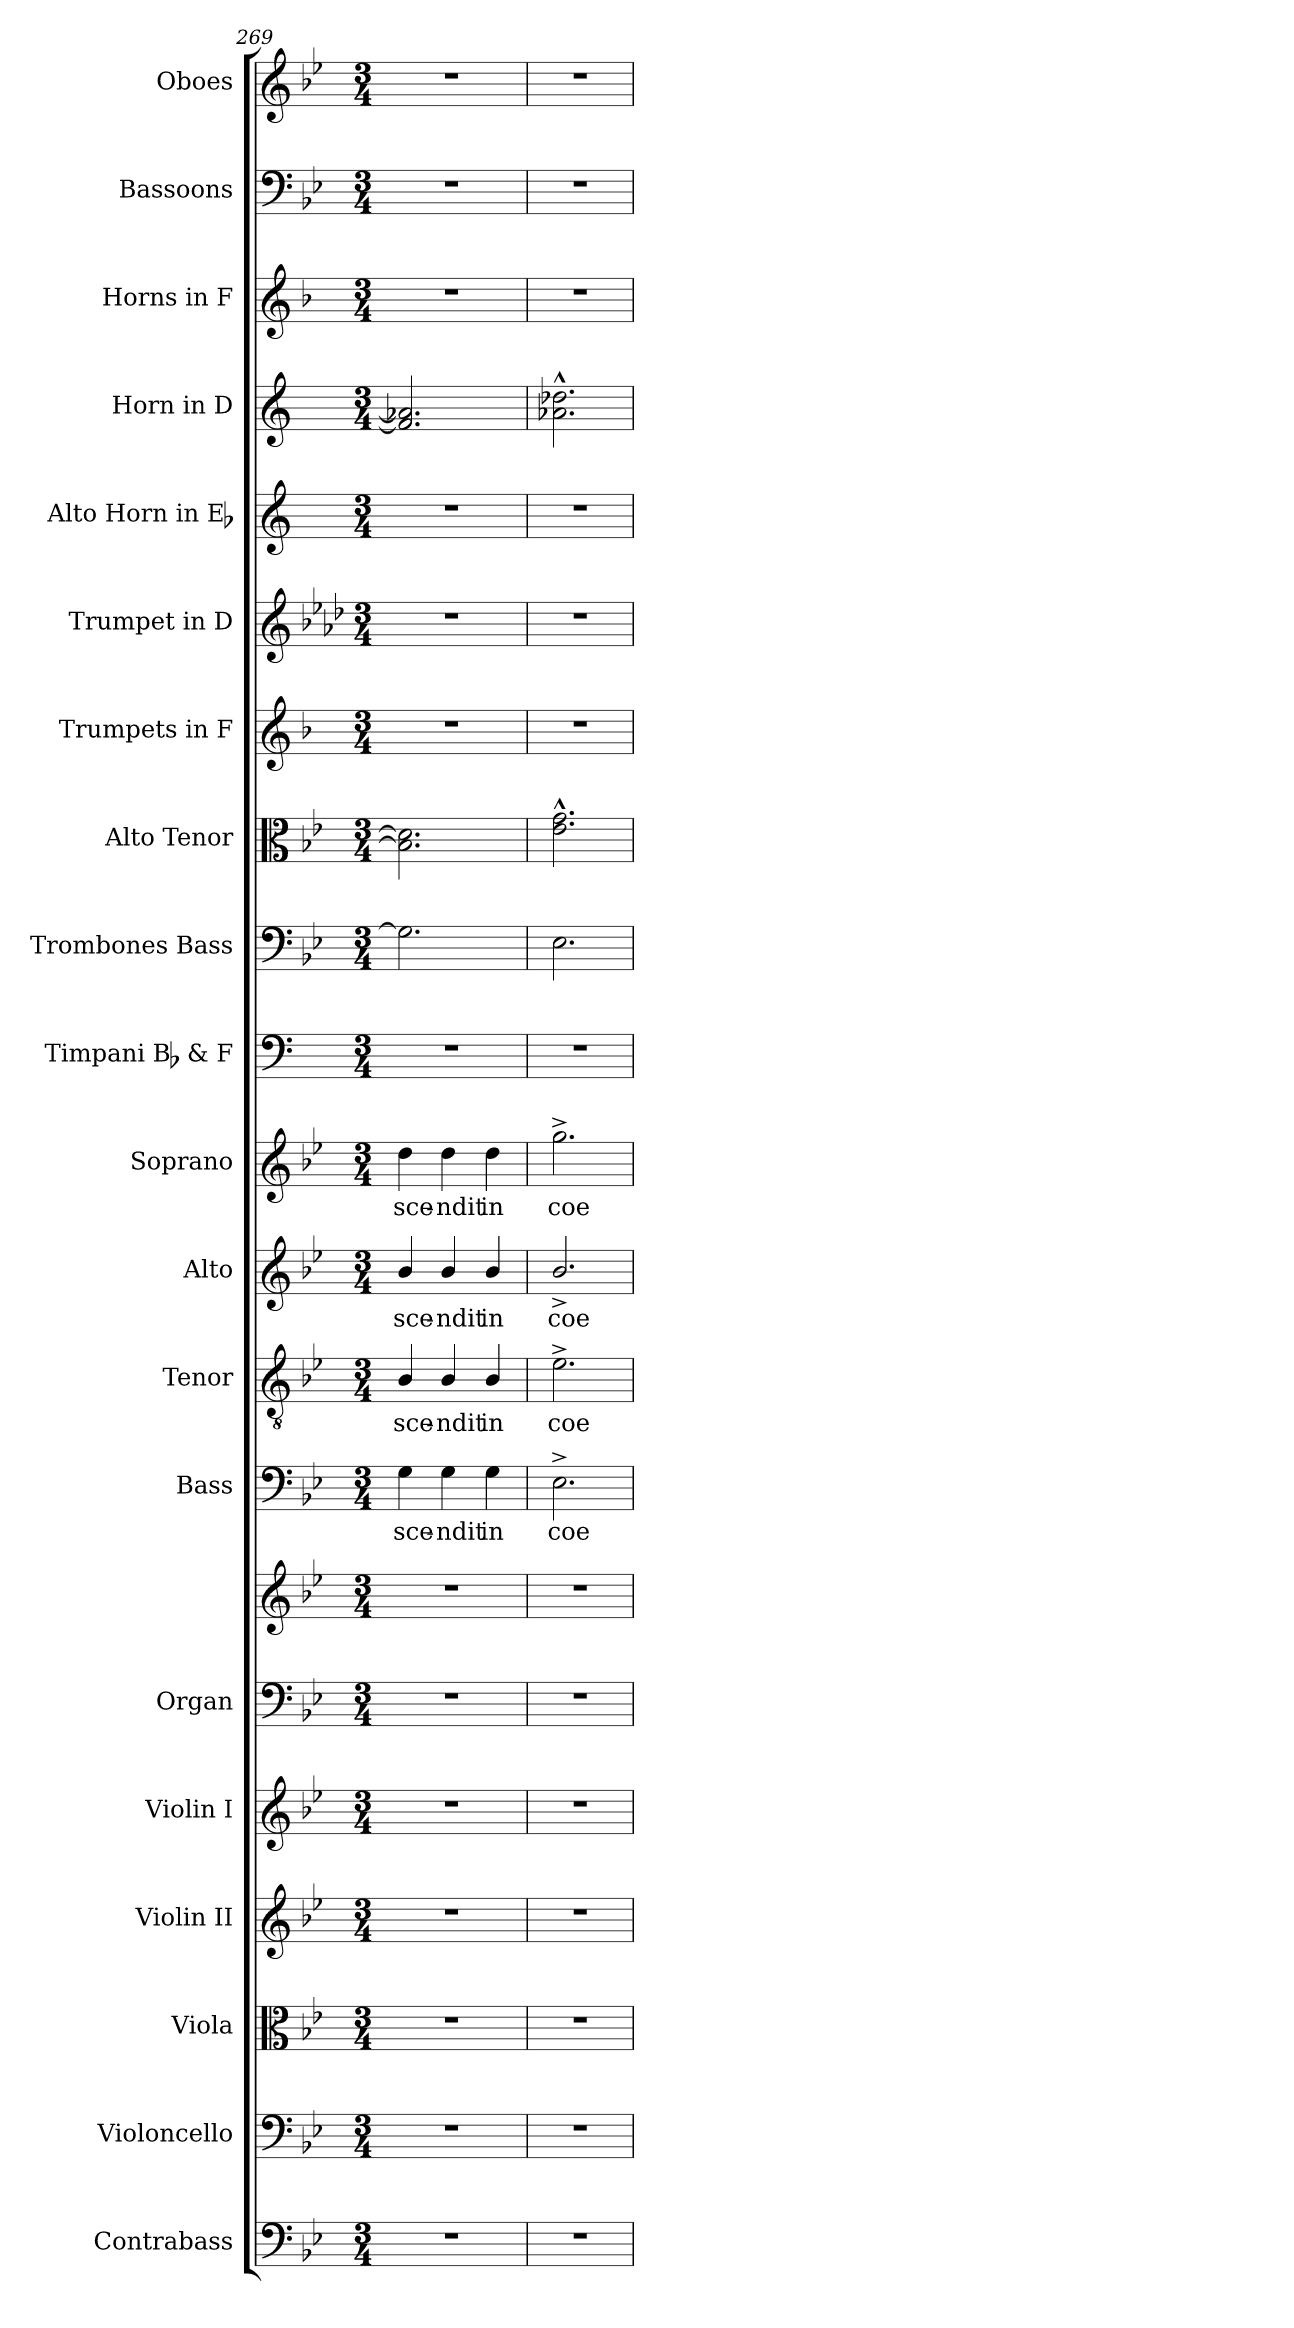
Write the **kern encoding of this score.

**kern	**kern	**kern	**kern	**kern	**kern	**kern	**kern	**text	**kern	**text	**kern	**text	**kern	**text	**kern	**kern	**kern	**kern	**kern	**kern	**kern	**kern	**kern	**kern
*part20	*part19	*part18	*part17	*part16	*part15	*part15	*part14	*part14	*part13	*part13	*part12	*part12	*part11	*part11	*part10	*part9	*part8	*part7	*part6	*part5	*part4	*part3	*part2	*part1
*staff21	*staff20	*staff19	*staff18	*staff17	*staff16	*staff15	*staff14	*staff14	*staff13	*staff13	*staff12	*staff12	*staff11	*staff11	*staff10	*staff9	*staff8	*staff7	*staff6	*staff5	*staff4	*staff3	*staff2	*staff1
*I"Contrabass	*I"Violoncello	*I"Viola	*I"Violin II	*I"Violin I	*I"Organ	*	*I"Bass	*	*I"Tenor	*	*I"Alto	*	*I"Soprano	*	*I"Timpani Bb & F	*I"Trombones  Bass	*I"Alto Tenor	*I"Trumpets in F	*I"Trumpet in D	*I"Alto Horn in Eb	*I"Horn in D	*I"Horns in F	*I"Bassoons	*I"Oboes
*I'Cb.	*I'Vc.	*I'Vla.	*I'Vln. II	*I'Vln. I	*I'Org.	*	*I'B.	*	*I'T.	*	*I'A.	*	*I'S.	*	*I'Timp.	*	*	*	*	*	*	*I'Hn.	*I'Bsn.	*I'Ob.
*clefF4	*clefF4	*clefC3	*clefG2	*clefG2	*clefF4	*clefG2	*clefF4	*	*clefGv2	*	*clefG2	*	*clefG2	*	*clefF4	*clefF4	*clefC3	*clefG2	*clefG2	*clefG2	*clefG2	*clefG2	*clefF4	*clefG2
*ITrd7c12	*	*	*	*	*	*	*	*	*ITrd7c12	*	*	*	*	*	*	*	*	*ITrd4c7	*ITrd-1c-2	*ITrd5c8	*ITrd6c10	*ITrd4c7	*	*
*k[b-e-]	*k[b-e-]	*k[b-e-]	*k[b-e-]	*k[b-e-]	*k[b-e-]	*k[b-e-]	*k[b-e-]	*	*k[b-e-]	*	*k[b-e-]	*	*k[b-e-]	*	*k[]	*k[b-e-]	*k[b-e-]	*k[b-e-]	*k[b-e-]	*k[f#c#g#d#]	*k[f#c#]	*k[b-e-]	*k[b-e-]	*k[b-e-]
*B-:	*B-:	*B-:	*B-:	*B-:	*B-:	*B-:	*B-:	*	*B-:	*	*B-:	*	*B-:	*	*C:	*B-:	*B-:	*B-:	*B-:	*E:	*D:	*B-:	*B-:	*B-:
*M3/4	*M3/4	*M3/4	*M3/4	*M3/4	*M3/4	*M3/4	*M3/4	*	*M3/4	*	*M3/4	*	*M3/4	*	*M3/4	*M3/4	*M3/4	*M3/4	*M3/4	*M3/4	*M3/4	*M3/4	*M3/4	*M3/4
=269	=269	=269	=269	=269	=269	=269	=269	=269	=269	=269	=269	=269	=269	=269	=269	=269	=269	=269	=269	=269	=269	=269	=269	=269
!LO:N:vis=1	!LO:N:vis=1	!LO:N:vis=1	!LO:N:vis=1	!LO:N:vis=1	!LO:N:vis=1	!LO:N:vis=1	!	!	!	!	!	!	!	!	!	!	!	!	!	!	!	!	!	!
!	!	!	!	!	!	!	!	!LO:LY:b:color=#000000	!	!	!	!	!	!	!	!	!	!	!	!	!	!	!	!
!	!	!	!	!	!	!	!	!	!	!LO:LY:b:color=#000000	!	!	!	!	!	!	!	!	!	!	!	!	!	!
!	!	!	!	!	!	!	!	!	!	!	!	!LO:LY:b:color=#000000	!	!	!	!	!	!	!	!	!	!	!	!
!	!	!	!	!	!	!	!	!	!	!	!	!	!	!LO:LY:b:color=#000000	!LO:N:vis=1	!	!	!LO:N:vis=1	!LO:N:vis=1	!LO:N:vis=1	!	!LO:N:vis=1	!LO:N:vis=1	!LO:N:vis=1
2.r	2.r	2.r	2.r	2.r	2.r	2.r	4Gi\	-sce-	4BB-i/	-sce-	4b-i/	-sce-	4ddi\	-sce-	2.r	2.Gi\]	2.B-i\] 2.di]	2.r	2.r	2.r	2.Gi/] 2.B-Xi]	2.r	2.r	2.r
!	!	!	!	!	!	!	!	!LO:LY:b:color=#000000	!	!	!	!	!	!	!	!	!	!	!	!	!	!	!	!
!	!	!	!	!	!	!	!	!	!	!LO:LY:b:color=#000000	!	!	!	!	!	!	!	!	!	!	!	!	!	!
!	!	!	!	!	!	!	!	!	!	!	!	!LO:LY:b:color=#000000	!	!	!	!	!	!	!	!	!	!	!	!
!	!	!	!	!	!	!	!	!	!	!	!	!	!	!LO:LY:b:color=#000000	!	!	!	!	!	!	!	!	!	!
.	.	.	.	.	.	.	4Gi\	-ndit	4BB-i/	-ndit	4b-i/	-ndit	4ddi\	-ndit	.	.	.	.	.	.	.	.	.	.
!	!	!	!	!	!	!	!	!LO:LY:b:color=#000000	!	!	!	!	!	!	!	!	!	!	!	!	!	!	!	!
!	!	!	!	!	!	!	!	!	!	!LO:LY:b:color=#000000	!	!	!	!	!	!	!	!	!	!	!	!	!	!
!	!	!	!	!	!	!	!	!	!	!	!	!LO:LY:b:color=#000000	!	!	!	!	!	!	!	!	!	!	!	!
!	!	!	!	!	!	!	!	!	!	!	!	!	!	!LO:LY:b:color=#000000	!	!	!	!	!	!	!	!	!	!
.	.	.	.	.	.	.	4Gi\	in	4BB-i/	in	4b-i/	in	4ddi\	in	.	.	.	.	.	.	.	.	.	.
=270	=270	=270	=270	=270	=270	=270	=270	=270	=270	=270	=270	=270	=270	=270	=270	=270	=270	=270	=270	=270	=270	=270	=270	=270
!LO:N:vis=1	!LO:N:vis=1	!LO:N:vis=1	!LO:N:vis=1	!LO:N:vis=1	!LO:N:vis=1	!LO:N:vis=1	!	!	!	!	!	!	!	!	!	!	!	!	!	!	!	!	!	!
!	!	!	!	!	!	!	!	!LO:LY:b:color=#000000	!	!	!	!	!	!	!	!	!	!	!	!	!	!	!	!
!	!	!	!	!	!	!	!	!	!	!LO:LY:b:color=#000000	!	!	!	!	!	!	!	!	!	!	!	!	!	!
!	!	!	!	!	!	!	!	!	!	!	!	!LO:LY:b:color=#000000	!	!	!	!	!	!	!	!	!	!	!	!
!	!	!	!	!	!	!	!	!	!	!	!	!	!	!LO:LY:b:color=#000000	!LO:N:vis=1	!	!	!LO:N:vis=1	!LO:N:vis=1	!LO:N:vis=1	!	!LO:N:vis=1	!LO:N:vis=1	!LO:N:vis=1
2.r	2.r	2.r	2.r	2.r	2.r	2.r	2.E-^i\	coe-	2.E-^i\	coe-	2.b-^i/	coe-	2.gg^i\	coe-	2.r	2.E-i\	2.e-i\^^ 2.gi^^	2.r	2.r	2.r	2.B-Xi\^^ 2.e-Xi^^	2.r	2.r	2.r
=	=	=	=	=	=	=	=	=	=	=	=	=	=	=	=	=	=	=	=	=	=	=	=	=
*-	*-	*-	*-	*-	*-	*-	*-	*-	*-	*-	*-	*-	*-	*-	*-	*-	*-	*-	*-	*-	*-	*-	*-	*-
